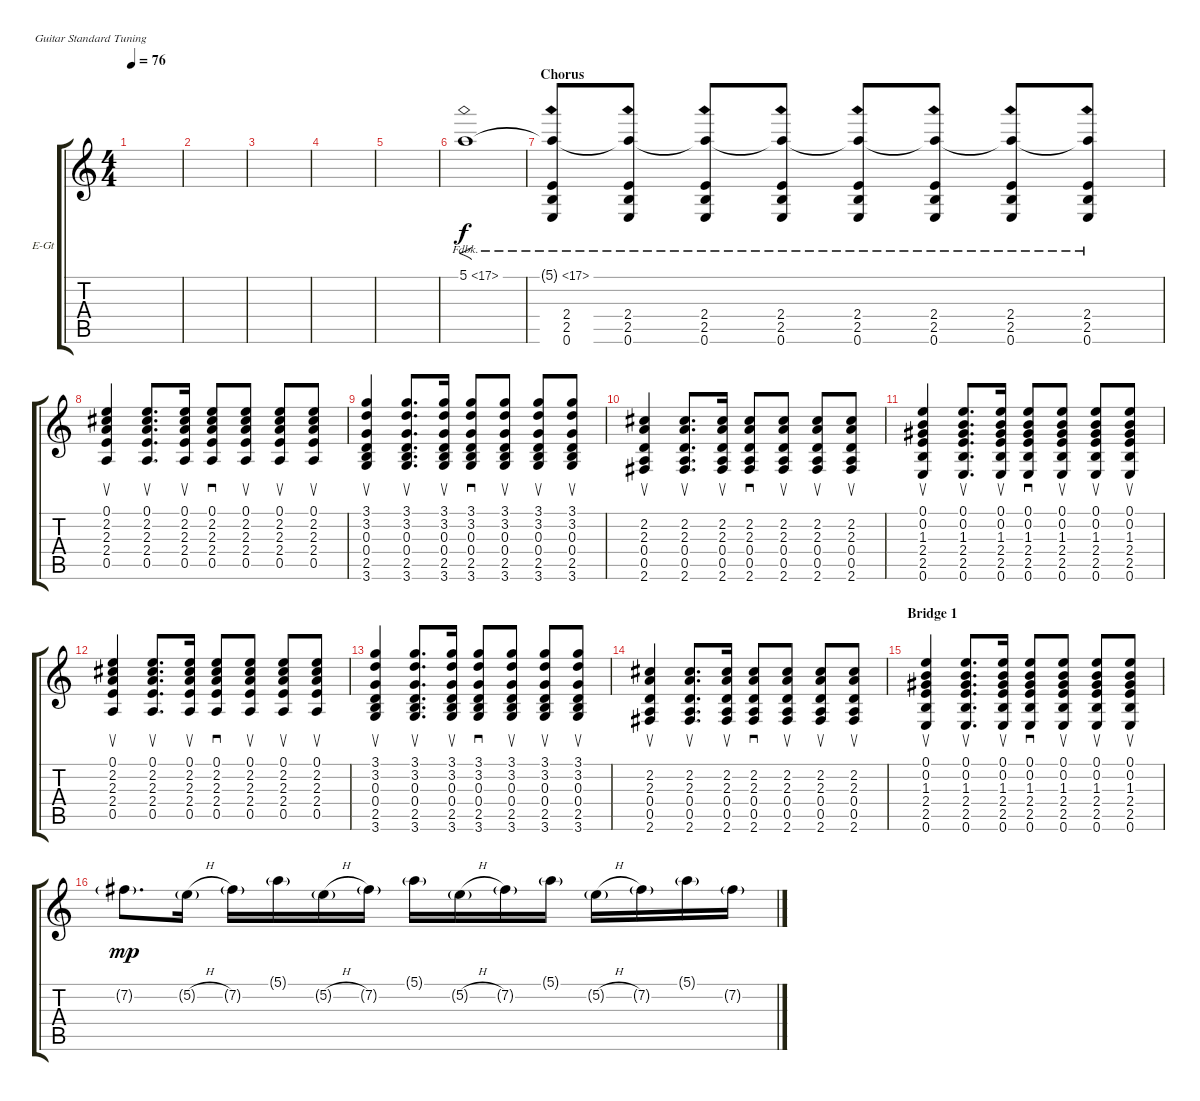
\bracketExtendMode groupsimilarinstruments
\firstSystemTrackNameOrientation horizontal
\otherSystemsTrackNameOrientation horizontal
\track ("Distorted Rhythm Guitar" "E-Gt") {instrument overdrivenguitar}
\staff {score tabs}
\tuning (E4 B3 G3 D3 A2 E2)
\ts (4 4)
\tempo 76
\clef g2
\scale
0.333333
\ks c
|
\scale
0.333333 |
\scale
0.333333 |
\scale
0.333333 |
\scale
0.333333 |
\scale
0.333333 5.1{fh 12}.1{f} |
\section ("" "Chorus")
\scale
0.333333 (0.6 2.5 2.4 5.1{fh 12 t}).8{dy f} (2.4 2.5 0.6 5.1{fh 12 t}).8 (2.4 2.5 0.6 5.1{fh 12 t}).8 (2.4 2.5 0.6 5.1{fh 12 t}).8 (2.4 2.5 0.6 5.1{fh 12 t}).8 (2.4 2.5 0.6 5.1{fh 12 t}).8 (2.4 2.5 0.6 5.1{fh 12 t}).8 (2.4 2.5 0.6 5.1{fh 12 t}).8 |
\scale
0.333333 (0.1 2.2 2.3 2.4 0.5).4{su} (0.1 2.2 2.3 2.4 0.5).8{d su} (0.1 2.2 2.3 2.4 0.5).16{su} (0.1 2.2 2.3 2.4 0.5).8{sd} (0.1 2.2 2.3 2.4 0.5).8{su} (0.1 2.2 2.3 2.4 0.5).8{su} (0.1 2.2 2.3 2.4 0.5).8{su} |
\scale
0.333333 (3.1 3.2 0.3 0.4 2.5 3.6).4{su} (3.1 3.2 0.3 0.4 2.5 3.6).8{d su} (3.1 3.2 0.3 0.4 2.5 3.6).16{su} (3.1 3.2 0.3 0.4 2.5 3.6).8{sd} (3.1 3.2 0.3 0.4 2.5 3.6).8{su} (3.1 3.2 0.3 0.4 2.5 3.6).8{su} (3.1 3.2 0.3 0.4 2.5 3.6).8{su} |
\scale
0.333333 (2.2 2.3 0.4 0.5 2.6).4{su} (2.2 2.3 0.4 0.5 2.6).8{d su} (2.2 2.3 0.4 0.5 2.6).16{su} (2.2 2.3 0.4 0.5 2.6).8{sd} (2.2 2.3 0.4 0.5 2.6).8{su} (2.2 2.3 0.4 0.5 2.6).8{su} (2.2 2.3 0.4 0.5 2.6).8{su} |
\scale
0.333333 (0.1 0.2 1.3 2.4 2.5 0.6).4{su} (0.1 0.2 1.3 2.4 2.5 0.6).8{d su} (0.1 0.2 1.3 2.4 2.5 0.6).16{su} (0.1 0.2 1.3 2.4 2.5 0.6).8{sd} (0.1 0.2 1.3 2.4 2.5 0.6).8{su} (0.1 0.2 1.3 2.4 2.5 0.6).8{su} (0.1 0.2 1.3 2.4 2.5 0.6).8{su} |
\scale
0.333333 (0.1 2.2 2.3 2.4 0.5).4{su} (0.1 2.2 2.3 2.4 0.5).8{d su} (0.1 2.2 2.3 2.4 0.5).16{su} (0.1 2.2 2.3 2.4 0.5).8{sd} (0.1 2.2 2.3 2.4 0.5).8{su} (0.1 2.2 2.3 2.4 0.5).8{su} (0.1 2.2 2.3 2.4 0.5).8{su} |
\scale
0.333333 (3.1 3.2 0.3 0.4 2.5 3.6).4{su} (3.1 3.2 0.3 0.4 2.5 3.6).8{d su} (3.1 3.2 0.3 0.4 2.5 3.6).16{su} (3.1 3.2 0.3 0.4 2.5 3.6).8{sd} (3.1 3.2 0.3 0.4 2.5 3.6).8{su} (3.1 3.2 0.3 0.4 2.5 3.6).8{su} (3.1 3.2 0.3 0.4 2.5 3.6).8{su} |
\scale
0.333333 (2.2 2.3 0.4 0.5 2.6).4{su} (2.2 2.3 0.4 0.5 2.6).8{d su} (2.2 2.3 0.4 0.5 2.6).16{su} (2.2 2.3 0.4 0.5 2.6).8{sd} (2.2 2.3 0.4 0.5 2.6).8{su} (2.2 2.3 0.4 0.5 2.6).8{su} (2.2 2.3 0.4 0.5 2.6).8{su} |
\section ("" "Bridge 1")
\scale
0.333333 (0.1 0.2 1.3 2.4 2.5 0.6).4{su} (0.1 0.2 1.3 2.4 2.5 0.6).8{d su} (0.1 0.2 1.3 2.4 2.5 0.6).16{su} (0.1 0.2 1.3 2.4 2.5 0.6).8{sd} (0.1 0.2 1.3 2.4 2.5 0.6).8{su} (0.1 0.2 1.3 2.4 2.5 0.6).8{su} (0.1 0.2 1.3 2.4 2.5 0.6).8{su} |
\scale
0.333333 7.2{g}.8{d dy mp} 5.2{h g}.16 7.2{g}.16 5.1{g}.16 5.2{h g}.16 7.2{g}.16 5.1{g}.16 5.2{h g}.16 7.2{g}.16 5.1{g}.16 5.2{h g}.16 7.2{g}.16 5.1{g}.16 7.2{g}.16
